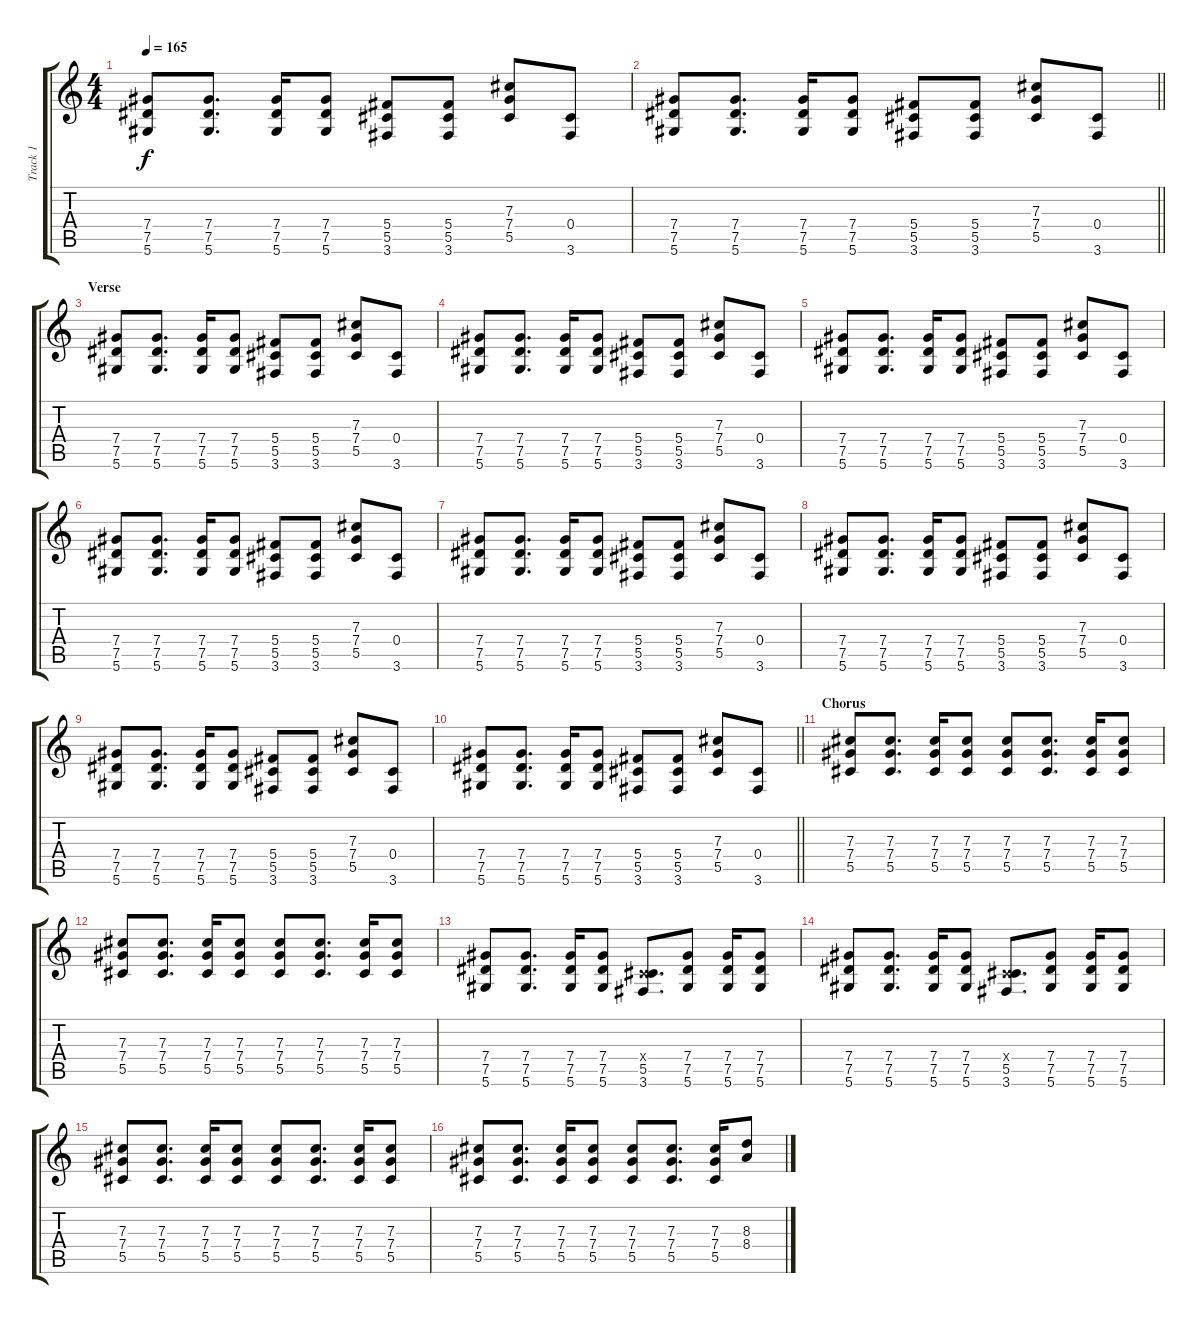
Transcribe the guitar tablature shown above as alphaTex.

\track ("Track 1" "Track 1") {instrument distortionguitar}
\staff {score tabs}
\tuning (Eb4 Bb3 Gb3 Db3 Ab2 Eb2) {hide}
\ts (4 4)
\tempo 165
\clef g2
\ks c
(7.4 7.5 5.6).8{dy f} (7.4 7.5 5.6).8{d} (7.4 7.5 5.6).16 (7.4 7.5 5.6).8 (5.4 5.5 3.6).8 (5.4 5.5 3.6).8 (7.3 7.4 5.5).8 (0.4 3.6).8 |
\barLineRight lightlight
(7.4 7.5 5.6).8 (7.4 7.5 5.6).8{d} (7.4 7.5 5.6).16 (7.4 7.5 5.6).8 (5.4 5.5 3.6).8 (5.4 5.5 3.6).8 (7.3 7.4 5.5).8 (0.4 3.6).8 |
\section ("" "Verse")
(7.4 7.5 5.6).8 (7.4 7.5 5.6).8{d} (7.4 7.5 5.6).16 (7.4 7.5 5.6).8 (5.4 5.5 3.6).8 (5.4 5.5 3.6).8 (7.3 7.4 5.5).8 (0.4 3.6).8 |
(7.4 7.5 5.6).8 (7.4 7.5 5.6).8{d} (7.4 7.5 5.6).16 (7.4 7.5 5.6).8 (5.4 5.5 3.6).8 (5.4 5.5 3.6).8 (7.3 7.4 5.5).8 (0.4 3.6).8 |
(7.4 7.5 5.6).8 (7.4 7.5 5.6).8{d} (7.4 7.5 5.6).16 (7.4 7.5 5.6).8 (5.4 5.5 3.6).8 (5.4 5.5 3.6).8 (7.3 7.4 5.5).8 (0.4 3.6).8 |
(7.4 7.5 5.6).8 (7.4 7.5 5.6).8{d} (7.4 7.5 5.6).16 (7.4 7.5 5.6).8 (5.4 5.5 3.6).8 (5.4 5.5 3.6).8 (7.3 7.4 5.5).8 (0.4 3.6).8 |
(7.4 7.5 5.6).8 (7.4 7.5 5.6).8{d} (7.4 7.5 5.6).16 (7.4 7.5 5.6).8 (5.4 5.5 3.6).8 (5.4 5.5 3.6).8 (7.3 7.4 5.5).8 (0.4 3.6).8 |
(7.4 7.5 5.6).8 (7.4 7.5 5.6).8{d} (7.4 7.5 5.6).16 (7.4 7.5 5.6).8 (5.4 5.5 3.6).8 (5.4 5.5 3.6).8 (7.3 7.4 5.5).8 (0.4 3.6).8 |
(7.4 7.5 5.6).8 (7.4 7.5 5.6).8{d} (7.4 7.5 5.6).16 (7.4 7.5 5.6).8 (5.4 5.5 3.6).8 (5.4 5.5 3.6).8 (7.3 7.4 5.5).8 (0.4 3.6).8 |
\barLineRight lightlight
(7.4 7.5 5.6).8 (7.4 7.5 5.6).8{d} (7.4 7.5 5.6).16 (7.4 7.5 5.6).8 (5.4 5.5 3.6).8 (5.4 5.5 3.6).8 (7.3 7.4 5.5).8 (0.4 3.6).8 |
\section ("" "Chorus")
(7.3 7.4 5.5).8 (7.3 7.4 5.5).8{d} (7.3 7.4 5.5).16 (7.3 7.4 5.5).8 (7.3 7.4 5.5).8 (7.3 7.4 5.5).8{d} (7.3 7.4 5.5).16 (7.3 7.4 5.5).8 |
(7.3 7.4 5.5).8 (7.3 7.4 5.5).8{d} (7.3 7.4 5.5).16 (7.3 7.4 5.5).8 (7.3 7.4 5.5).8 (7.3 7.4 5.5).8{d} (7.3 7.4 5.5).16 (7.3 7.4 5.5).8 |
(7.4 7.5 5.6).8 (7.4 7.5 5.6).8{d} (7.4 7.5 5.6).16 (7.4 7.5 5.6).8 (0.4{x} 5.5 3.6).8{d} (7.4 7.5 5.6).8 (7.4 7.5 5.6).16 (7.4 7.5 5.6).8 |
(7.4 7.5 5.6).8 (7.4 7.5 5.6).8{d} (7.4 7.5 5.6).16 (7.4 7.5 5.6).8 (0.4{x} 5.5 3.6).8{d} (7.4 7.5 5.6).8 (7.4 7.5 5.6).16 (7.4 7.5 5.6).8 |
(7.3 7.4 5.5).8 (7.3 7.4 5.5).8{d} (7.3 7.4 5.5).16 (7.3 7.4 5.5).8 (7.3 7.4 5.5).8 (7.3 7.4 5.5).8{d} (7.3 7.4 5.5).16 (7.3 7.4 5.5).8 |
(7.3 7.4 5.5).8 (7.3 7.4 5.5).8{d} (7.3 7.4 5.5).16 (7.3 7.4 5.5).8 (7.3 7.4 5.5).8 (7.3 7.4 5.5).8{d} (7.3 7.4 5.5).16 (8.3 8.4).8
